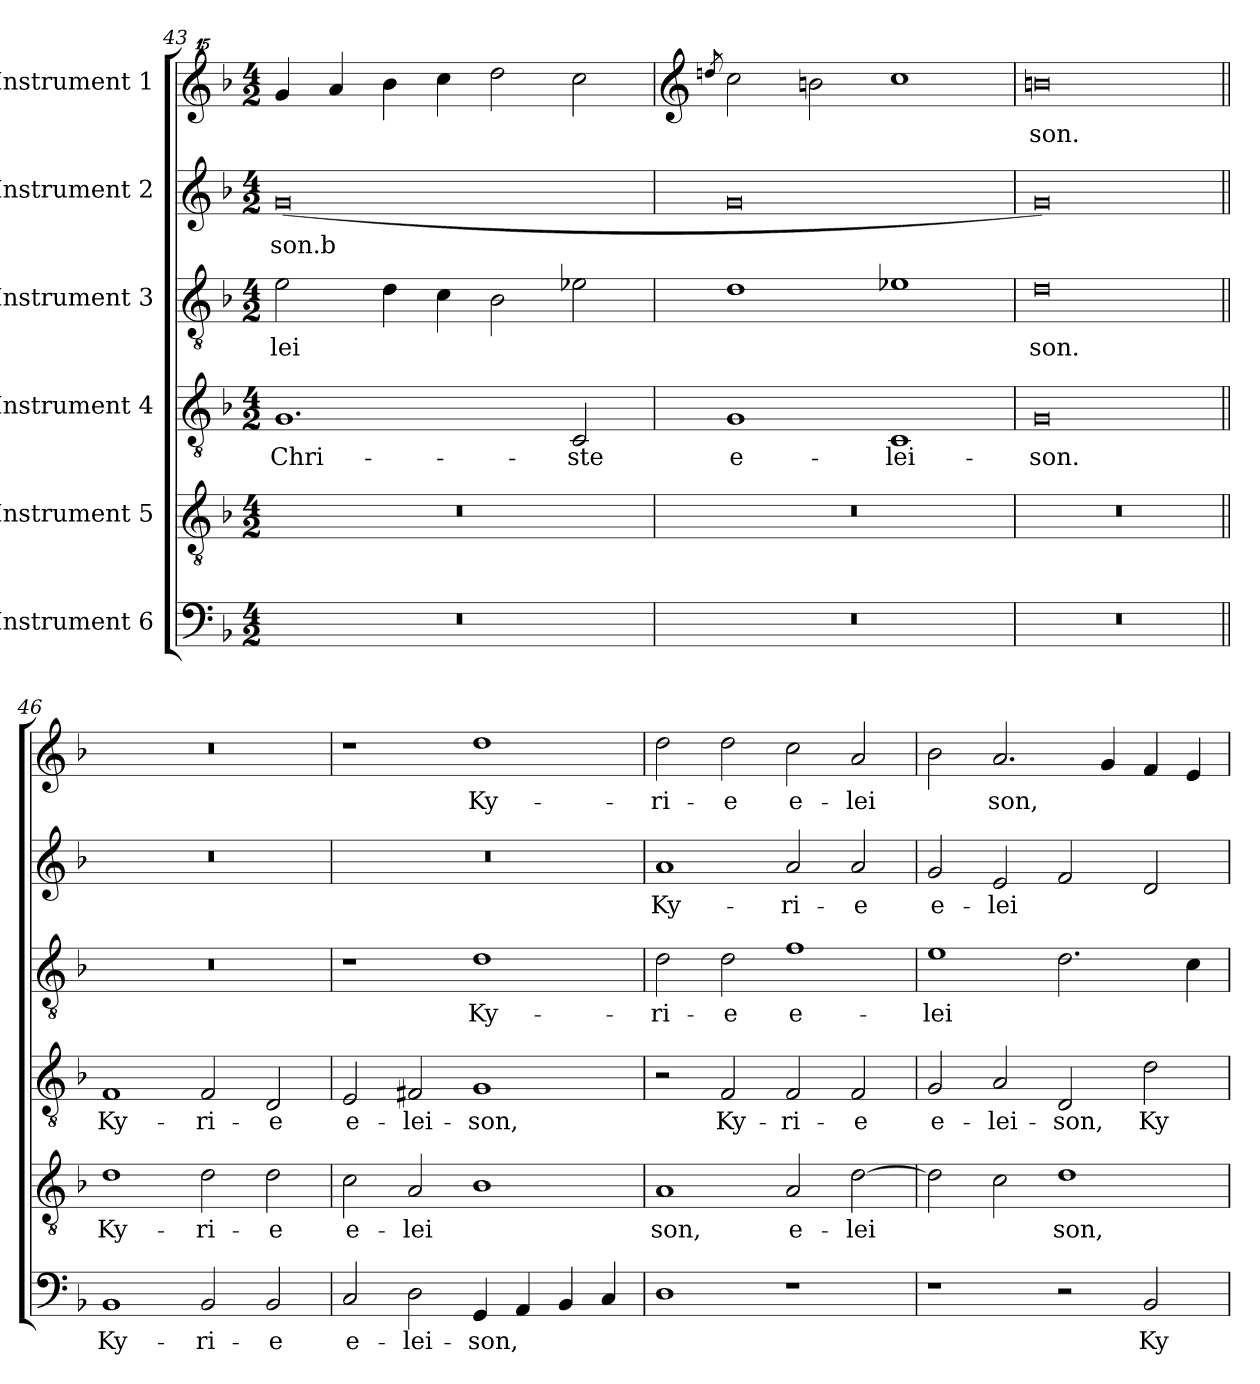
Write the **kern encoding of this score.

**kern	**text	**kern	**text	**kern	**text	**kern	**text	**kern	**text	**kern	**text
*part6	*part6	*part5	*part5	*part4	*part4	*part3	*part3	*part2	*part2	*part1	*part1
*staff6	*staff6	*staff5	*staff5	*staff4	*staff4	*staff3	*staff3	*staff2	*staff2	*staff1	*staff1
*I"Instrument 6	*	*I"Instrument 5	*	*I"Instrument 4	*	*I"Instrument 3	*	*I"Instrument 2	*	*I"Instrument 1	*
*clefF4	*	*clefGv2	*	*clefGv2	*	*clefGv2	*	*clefG2	*	*clefG^^2	*
*k[b-]	*	*k[b-]	*	*k[b-]	*	*k[b-]	*	*k[b-]	*	*k[b-]	*
*F:	*	*F:	*	*F:	*	*F:	*	*F:	*	*F:	*
*M4/2	*	*M4/2	*	*M4/2	*	*M4/2	*	*M4/2	*	*M4/2	*
=43	=43	=43	=43	=43	=43	=43	=43	=43	=43	=43	=43
!	!	!	!	!	!LO:LY:b:cj	!	!LO:LY:b:cj	!	!LO:LY:b:cj	!	!LO:LY:b:cj
0r	.	0r	.	1.G	Chri-	2e\	-lei-	(<0g	-son.b	4ggg/	--
!	!	!	!	!	!	!	!	!	!	!	!LO:LY:b:cj
.	.	.	.	.	.	.	.	.	.	4aaa/	--
!	!	!	!	!	!	!	!LO:LY:b:cj	!	!	!	!LO:LY:b:cj
.	.	.	.	.	.	4d\	--	.	.	4bbb-\	--
!	!	!	!	!	!	!	!LO:LY:b:cj	!	!	!	!LO:LY:b:cj
.	.	.	.	.	.	4c\	--	.	.	4cccc\	--
!	!	!	!	!	!	!	!LO:LY:b:cj	!	!	!	!LO:LY:b:cj
.	.	.	.	.	.	2B-\	--	.	.	2dddd\	--
!	!	!	!	!	!LO:LY:b:cj	!	!LO:LY:b:cj	!	!	!	!LO:LY:b:cj
.	.	.	.	2C/	-ste	2e-\	--	.	.	2cccc\	--
!!LO:LB:g=z
=44	=44	=44	=44	=44	=44	=44	=44	=44	=44	=44	=44
*	*	*	*	*	*	*	*	*	*	*clefG2	*
.	.	.	.	.	.	.	.	.	.	8qddn/	.
!	!	!	!	!	!LO:LY:b:cj	!	!LO:LY:b:cj	!	!LO:LY:b:cj	!	!LO:LY:b:cj
0r	.	0r	.	1G	e-	1d	--	0g	.	2cc\	--
!	!	!	!	!	!	!	!	!	!	!	!LO:LY:b:cj
.	.	.	.	.	.	.	.	.	.	2b\	--
!	!	!	!	!	!LO:LY:b:cj	!	!LO:LY:b:cj	!	!	!	!LO:LY:b:cj
.	.	.	.	1C	-lei-	1e-	--	.	.	1cc	--
=45	=45	=45	=45	=45	=45	=45	=45	=45	=45	=45	=45
!	!	!	!	!	!LO:LY:b:cj	!	!LO:LY:b:cj	!	!LO:LY:b:cj	!	!LO:LY:b:cj
0r	.	0r	.	0G	-son.	0d	-son.	0g)	.	0bn	-son.
=46||	=46||	=46||	=46||	=46||	=46||	=46||	=46||	=46||	=46||	=46||	=46||
!	!LO:LY:b:cj	!	!LO:LY:b:cj	!	!LO:LY:b:cj	!	!	!	!	!	!
1BB-	Ky-	1d	Ky-	1F	Ky-	0r	.	0r	.	0r	.
!	!LO:LY:b:cj	!	!LO:LY:b:cj	!	!LO:LY:b:cj	!	!	!	!	!	!
2BB-/	-ri-	2d\	-ri-	2F/	-ri-	.	.	.	.	.	.
!	!LO:LY:b:cj	!	!LO:LY:b:cj	!	!LO:LY:b:cj	!	!	!	!	!	!
2BB-/	-e	2d\	-e	2D/	-e	.	.	.	.	.	.
=47	=47	=47	=47	=47	=47	=47	=47	=47	=47	=47	=47
!	!LO:LY:b:cj	!	!LO:LY:b:cj	!	!LO:LY:b:cj	!	!	!	!	!	!
2C/	e-	2c\	e-	2E/	e-	1r	.	0r	.	1r	.
!	!LO:LY:b:cj	!	!LO:LY:b:cj	!	!LO:LY:b:cj	!	!	!	!	!	!
2D\	-lei-	2A/	-lei-	2F#/	-lei-	.	.	.	.	.	.
!	!LO:LY:b:cj	!	!LO:LY:b:cj	!	!LO:LY:b:cj	!	!LO:LY:b:cj	!	!	!	!LO:LY:b:cj
4GG/	-son,	1B-	--	1G	-son,	1d	Ky-	.	.	1dd	Ky-
!	!LO:LY:b:cj	!	!	!	!	!	!	!	!	!	!
4AA/	.	.	.	.	.	.	.	.	.	.	.
!	!LO:LY:b:cj	!	!	!	!	!	!	!	!	!	!
4BB-/	.	.	.	.	.	.	.	.	.	.	.
!	!LO:LY:b:cj	!	!	!	!	!	!	!	!	!	!
4C/	.	.	.	.	.	.	.	.	.	.	.
=48	=48	=48	=48	=48	=48	=48	=48	=48	=48	=48	=48
!	!LO:LY:b:cj	!	!LO:LY:b:cj	!	!	!	!LO:LY:b:cj	!	!LO:LY:b:cj	!	!LO:LY:b:cj
1D	.	1A	-son,	2r	.	2d\	-ri-	1a	Ky-	2dd\	-ri-
!	!	!	!	!	!LO:LY:b:cj	!	!LO:LY:b:cj	!	!	!	!LO:LY:b:cj
.	.	.	.	2F/	Ky-	2d\	-e	.	.	2dd\	-e
!	!	!	!LO:LY:b:cj	!	!LO:LY:b:cj	!	!LO:LY:b:cj	!	!LO:LY:b:cj	!	!LO:LY:b:cj
1r	.	2A/	e-	2F/	-ri-	1f	e-	2a/	-ri-	2cc\	e-
!	!	!	!LO:LY:b:cj	!	!LO:LY:b:cj	!	!	!	!LO:LY:b:cj	!	!LO:LY:b:cj
.	.	[>2d\	-lei-	2F/	-e	.	.	2a/	-e	2a/	-lei-
=49	=49	=49	=49	=49	=49	=49	=49	=49	=49	=49	=49
!	!	!	!LO:LY:b:cj	!	!LO:LY:b:cj	!	!LO:LY:b:cj	!	!LO:LY:b:cj	!	!LO:LY:b:cj
1r	.	2d\]	--	2G/	e-	1e	-lei-	2g/	e-	2b-\	--
!	!	!	!LO:LY:b:cj	!	!LO:LY:b:cj	!	!	!	!LO:LY:b:cj	!	!LO:LY:b:cj
.	.	2c\	--	2A/	-lei-	.	.	2e/	-lei-	2.a/	-son,
!	!	!	!LO:LY:b:cj	!	!LO:LY:b:cj	!	!LO:LY:b:cj	!	!LO:LY:b:cj	!	!
2r	.	1d	-son,	2D/	-son,	2.d\	--	2f/	--	.	.
!	!	!	!	!	!	!	!	!	!	!	!LO:LY:b:cj
.	.	.	.	.	.	.	.	.	.	4g/	.
!	!LO:LY:b:cj	!	!	!	!LO:LY:b:cj	!	!	!	!LO:LY:b:cj	!	!LO:LY:b:cj
2BB-/	Ky-	.	.	2d\	Ky-	.	.	2d/	--	4f/	.
!	!	!	!	!	!	!	!LO:LY:b:cj	!	!	!	!LO:LY:b:cj
.	.	.	.	.	.	4c\	--	.	.	4e/	.
=	=	=	=	=	=	=	=	=	=	=	=
*-	*-	*-	*-	*-	*-	*-	*-	*-	*-	*-	*-
